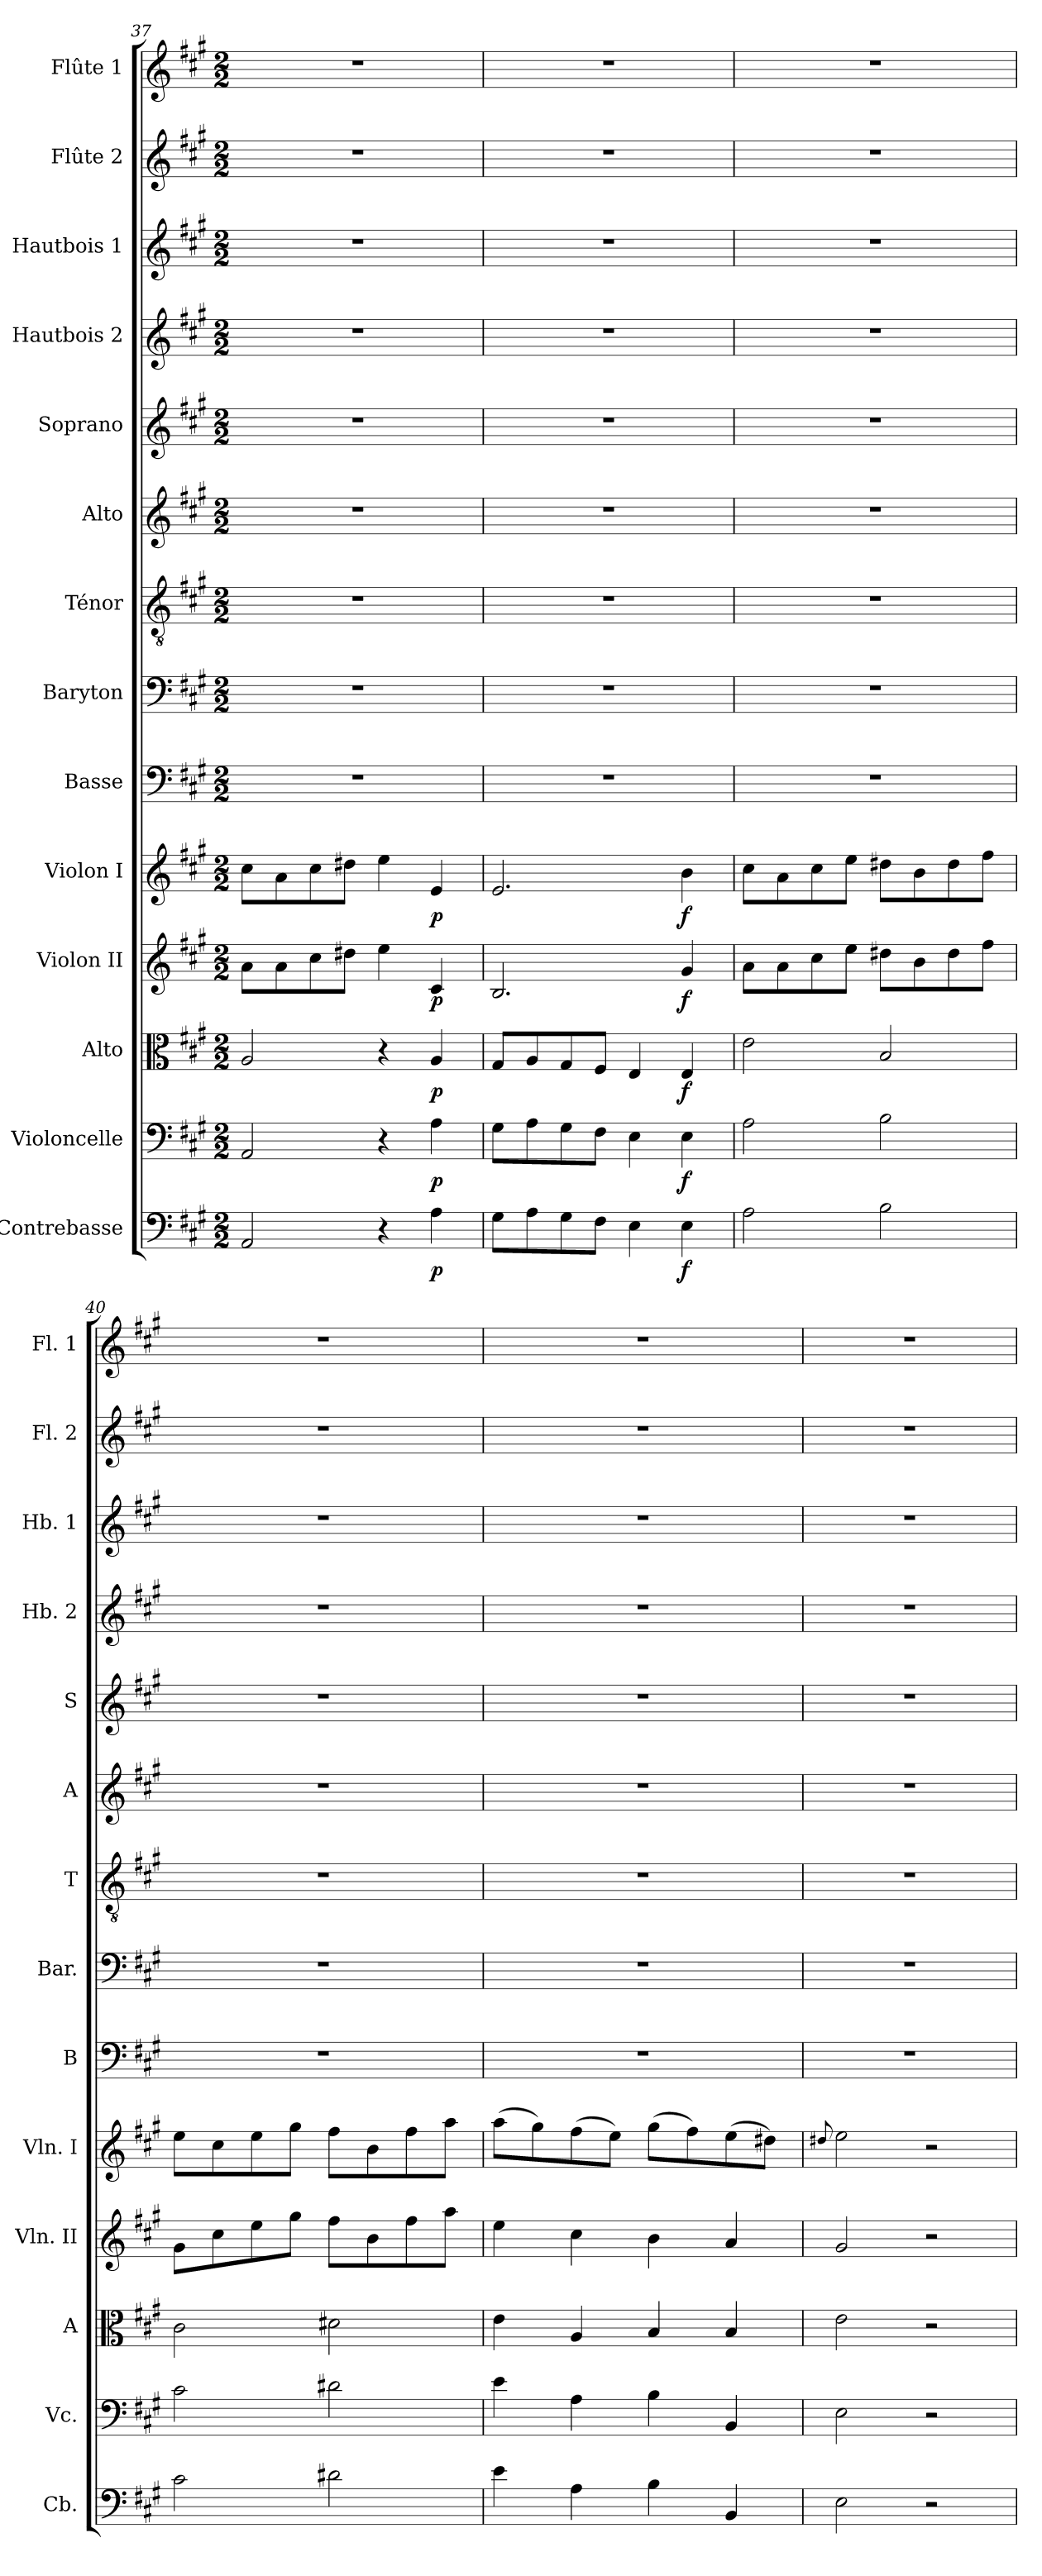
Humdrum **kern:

**kern	**dynam	**kern	**dynam	**kern	**dynam	**kern	**dynam	**kern	**dynam	**kern	**kern	**kern	**kern	**kern	**kern	**kern	**kern	**kern
*part14	*part14	*part13	*part13	*part12	*part12	*part11	*part11	*part10	*part10	*part9	*part8	*part7	*part6	*part5	*part4	*part3	*part2	*part1
*staff14	*staff14	*staff13	*staff13	*staff12	*staff12	*staff11	*staff11	*staff10	*staff10	*staff9	*staff8	*staff7	*staff6	*staff5	*staff4	*staff3	*staff2	*staff1
*I"Contrebasse	*	*I"Violoncelle	*	*I"Alto	*	*I"Violon II	*	*I"Violon I	*	*I"Basse	*I"Baryton	*I"Ténor	*I"Alto	*I"Soprano	*I"Hautbois 2	*I"Hautbois 1	*I"Flûte 2	*I"Flûte 1
*I'Cb.	*	*I'Vc.	*	*I'A	*	*I'Vln. II	*	*I'Vln. I	*	*I'B	*I'Bar.	*I'T	*I'A	*I'S	*I'Hb. 2	*I'Hb. 1	*I'Fl. 2	*I'Fl. 1
!!LO:PB:g=z
*clefF4	*	*clefF4	*	*clefC3	*	*clefG2	*	*clefG2	*	*clefF4	*clefF4	*clefGv2	*clefG2	*clefG2	*clefG2	*clefG2	*clefG2	*clefG2
*ITrd7c12	*	*	*	*	*	*	*	*	*	*	*	*	*	*	*	*	*	*
*k[f#c#g#]	*	*k[f#c#g#]	*	*k[f#c#g#]	*	*k[f#c#g#]	*	*k[f#c#g#]	*	*k[f#c#g#]	*k[f#c#g#]	*k[f#c#g#]	*k[f#c#g#]	*k[f#c#g#]	*k[f#c#g#]	*k[f#c#g#]	*k[f#c#g#]	*k[f#c#g#]
*A:	*	*A:	*	*A:	*	*A:	*	*A:	*	*A:	*A:	*A:	*A:	*A:	*A:	*A:	*A:	*A:
*M2/2	*	*M2/2	*	*M2/2	*	*M2/2	*	*M2/2	*	*M2/2	*M2/2	*M2/2	*M2/2	*M2/2	*M2/2	*M2/2	*M2/2	*M2/2
=37	=37	=37	=37	=37	=37	=37	=37	=37	=37	=37	=37	=37	=37	=37	=37	=37	=37	=37
2AAA/	.	2AA/	.	2A/	.	8a\L	.	8cc#\L	.	1r	1r	1r	1r	1r	1r	1r	1r	1r
.	.	.	.	.	.	8a\	.	8a\	.	.	.	.	.	.	.	.	.	.
.	.	.	.	.	.	8cc#\	.	8cc#\	.	.	.	.	.	.	.	.	.	.
.	.	.	.	.	.	8dd#X\J	.	8dd#X\J	.	.	.	.	.	.	.	.	.	.
4r	.	4r	.	4r	.	4ee\	.	4ee\	.	.	.	.	.	.	.	.	.	.
!	!LO:DY:b	!	!LO:DY:b	!	!LO:DY:b	!	!LO:DY:b	!	!LO:DY:b	!	!	!	!	!	!	!	!	!
4AA\	p	4A\	p	4A/	p	4c#/	p	4e/	p	.	.	.	.	.	.	.	.	.
=38	=38	=38	=38	=38	=38	=38	=38	=38	=38	=38	=38	=38	=38	=38	=38	=38	=38	=38
8GG#\L	.	8G#\L	.	8G#/L	.	2.B/	.	2.e/	.	1r	1r	1r	1r	1r	1r	1r	1r	1r
8AA\	.	8A\	.	8A/	.	.	.	.	.	.	.	.	.	.	.	.	.	.
8GG#\	.	8G#\	.	8G#/	.	.	.	.	.	.	.	.	.	.	.	.	.	.
8FF#\J	.	8F#\J	.	8F#/J	.	.	.	.	.	.	.	.	.	.	.	.	.	.
4EE\	.	4E\	.	4E/	.	.	.	.	.	.	.	.	.	.	.	.	.	.
!	!LO:DY:b	!	!LO:DY:b	!	!LO:DY:b	!	!LO:DY:b	!	!LO:DY:b	!	!	!	!	!	!	!	!	!
4EE\	f	4E\	f	4E/	f	4g#/	f	4b\	f	.	.	.	.	.	.	.	.	.
=39	=39	=39	=39	=39	=39	=39	=39	=39	=39	=39	=39	=39	=39	=39	=39	=39	=39	=39
2AA\	.	2A\	.	2e\	.	8a\L	.	8cc#\L	.	1r	1r	1r	1r	1r	1r	1r	1r	1r
.	.	.	.	.	.	8a\	.	8a\	.	.	.	.	.	.	.	.	.	.
.	.	.	.	.	.	8cc#\	.	8cc#\	.	.	.	.	.	.	.	.	.	.
.	.	.	.	.	.	8ee\J	.	8ee\J	.	.	.	.	.	.	.	.	.	.
2BB\	.	2B\	.	2B/	.	8dd#X\L	.	8dd#X\L	.	.	.	.	.	.	.	.	.	.
.	.	.	.	.	.	8b\	.	8b\	.	.	.	.	.	.	.	.	.	.
.	.	.	.	.	.	8dd#\	.	8dd#\	.	.	.	.	.	.	.	.	.	.
.	.	.	.	.	.	8ff#\J	.	8ff#\J	.	.	.	.	.	.	.	.	.	.
=40	=40	=40	=40	=40	=40	=40	=40	=40	=40	=40	=40	=40	=40	=40	=40	=40	=40	=40
2C#\	.	2c#\	.	2c#\	.	8g#\L	.	8ee\L	.	1r	1r	1r	1r	1r	1r	1r	1r	1r
.	.	.	.	.	.	8cc#\	.	8cc#\	.	.	.	.	.	.	.	.	.	.
.	.	.	.	.	.	8ee\	.	8ee\	.	.	.	.	.	.	.	.	.	.
.	.	.	.	.	.	8gg#\J	.	8gg#\J	.	.	.	.	.	.	.	.	.	.
2D#X\	.	2d#X\	.	2d#X\	.	8ff#\L	.	8ff#\L	.	.	.	.	.	.	.	.	.	.
.	.	.	.	.	.	8b\	.	8b\	.	.	.	.	.	.	.	.	.	.
.	.	.	.	.	.	8ff#\	.	8ff#\	.	.	.	.	.	.	.	.	.	.
.	.	.	.	.	.	8aa\J	.	8aa\J	.	.	.	.	.	.	.	.	.	.
=41	=41	=41	=41	=41	=41	=41	=41	=41	=41	=41	=41	=41	=41	=41	=41	=41	=41	=41
4E\	.	4e\	.	4e\	.	4ee\	.	(>8aa\L	.	1r	1r	1r	1r	1r	1r	1r	1r	1r
.	.	.	.	.	.	.	.	8gg#\)	.	.	.	.	.	.	.	.	.	.
4AA\	.	4A\	.	4A/	.	4cc#\	.	(>8ff#\	.	.	.	.	.	.	.	.	.	.
.	.	.	.	.	.	.	.	8ee\J)	.	.	.	.	.	.	.	.	.	.
4BB\	.	4B\	.	4B/	.	4b\	.	(>8gg#\L	.	.	.	.	.	.	.	.	.	.
.	.	.	.	.	.	.	.	8ff#\)	.	.	.	.	.	.	.	.	.	.
4BBB/	.	4BB/	.	4B/	.	4a/	.	(>8ee\	.	.	.	.	.	.	.	.	.	.
.	.	.	.	.	.	.	.	8dd#X\J)	.	.	.	.	.	.	.	.	.	.
=42	=42	=42	=42	=42	=42	=42	=42	=42	=42	=42	=42	=42	=42	=42	=42	=42	=42	=42
.	.	.	.	.	.	.	.	8qqdd#X/	.	.	.	.	.	.	.	.	.	.
2EE\	.	2E\	.	2e\	.	2g#/	.	2ee\	.	1r	1r	1r	1r	1r	1r	1r	1r	1r
2r	.	2r	.	2r	.	2r	.	2r	.	.	.	.	.	.	.	.	.	.
=	=	=	=	=	=	=	=	=	=	=	=	=	=	=	=	=	=	=
*-	*-	*-	*-	*-	*-	*-	*-	*-	*-	*-	*-	*-	*-	*-	*-	*-	*-	*-
